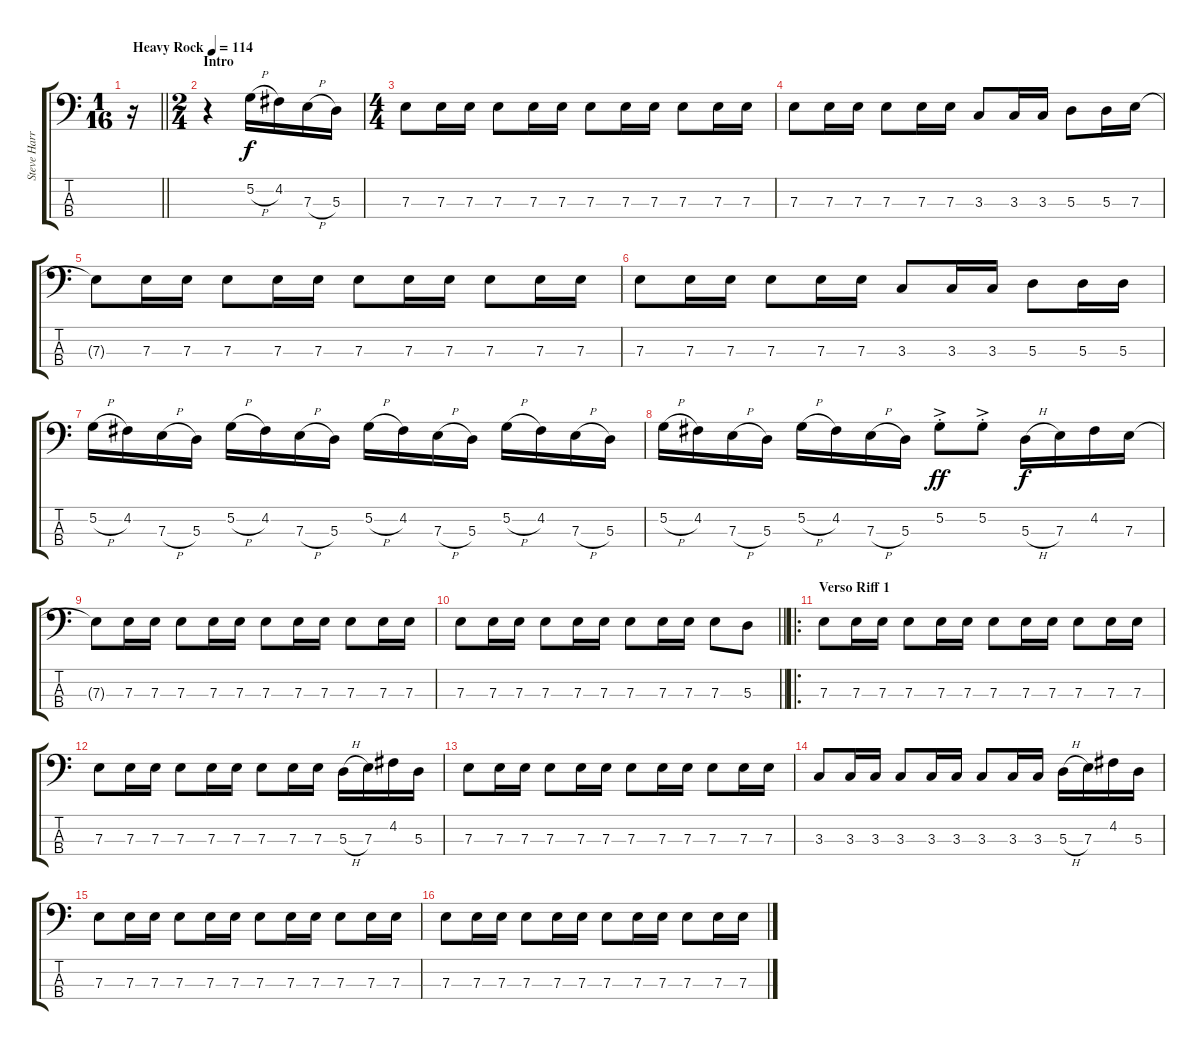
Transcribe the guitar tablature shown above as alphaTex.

\track ("Steve Harris" "Steve Harr") {instrument electricbassfinger}
\staff {score tabs}
\tuning (G2 D2 A1 E1) {hide}
\ts (1 16)
\tempo (114 "Heavy Rock")
\clef f4
\barLineRight lightlight
\ks c
r.16{dy f instrument electricbassfinger} |
\ts (2 4)
\section ("" "Intro")
r.4 5.2{h}.16 4.2.16 7.3{h}.16 5.3.16 |
\ts (4 4)
7.3.8 7.3.16 7.3.16 7.3.8 7.3.16 7.3.16 7.3.8 7.3.16 7.3.16 7.3.8 7.3.16 7.3.16 |
7.3.8 7.3.16 7.3.16 7.3.8 7.3.16 7.3.16 3.3.8 3.3.16 3.3.16 5.3.8 5.3.16 7.3.16 |
7.3{t}.8 7.3.16 7.3.16 7.3.8 7.3.16 7.3.16 7.3.8 7.3.16 7.3.16 7.3.8 7.3.16 7.3.16 |
7.3.8 7.3.16 7.3.16 7.3.8 7.3.16 7.3.16 3.3.8 3.3.16 3.3.16 5.3.8 5.3.16 5.3.16 |
5.2{h}.16 4.2.16 7.3{h}.16 5.3.16 5.2{h}.16 4.2.16 7.3{h}.16 5.3.16 5.2{h}.16 4.2.16 7.3{h}.16 5.3.16 5.2{h}.16 4.2.16 7.3{h}.16 5.3.16 |
5.2{h}.16 4.2.16 7.3{h}.16 5.3.16 5.2{h}.16 4.2.16 7.3{h}.16 5.3.16 5.2{ac st}.8{dy ff} 5.2{ac st}.8 5.3{h}.16{dy f} 7.3.16 4.2.16 7.3.16 |
7.3{t}.8 7.3.16 7.3.16 7.3.8 7.3.16 7.3.16 7.3.8 7.3.16 7.3.16 7.3.8 7.3.16 7.3.16 |
\barLineRight lightlight
7.3.8 7.3.16 7.3.16 7.3.8 7.3.16 7.3.16 7.3.8 7.3.16 7.3.16 7.3.8 5.3.8 |
\ro
\section ("" "Verso Riff 1")
7.3.8 7.3.16 7.3.16 7.3.8 7.3.16 7.3.16 7.3.8 7.3.16 7.3.16 7.3.8 7.3.16 7.3.16 |
7.3.8 7.3.16 7.3.16 7.3.8 7.3.16 7.3.16 7.3.8 7.3.16 7.3.16 5.3{h}.16 7.3.16 4.2.16 5.3.16 |
7.3.8 7.3.16 7.3.16 7.3.8 7.3.16 7.3.16 7.3.8 7.3.16 7.3.16 7.3.8 7.3.16 7.3.16 |
3.3.8 3.3.16 3.3.16 3.3.8 3.3.16 3.3.16 3.3.8 3.3.16 3.3.16 5.3{h}.16 7.3.16 4.2.16 5.3.16 |
7.3.8 7.3.16 7.3.16 7.3.8 7.3.16 7.3.16 7.3.8 7.3.16 7.3.16 7.3.8 7.3.16 7.3.16 |
7.3.8 7.3.16 7.3.16 7.3.8 7.3.16 7.3.16 7.3.8 7.3.16 7.3.16 7.3.8 7.3.16 7.3.16
